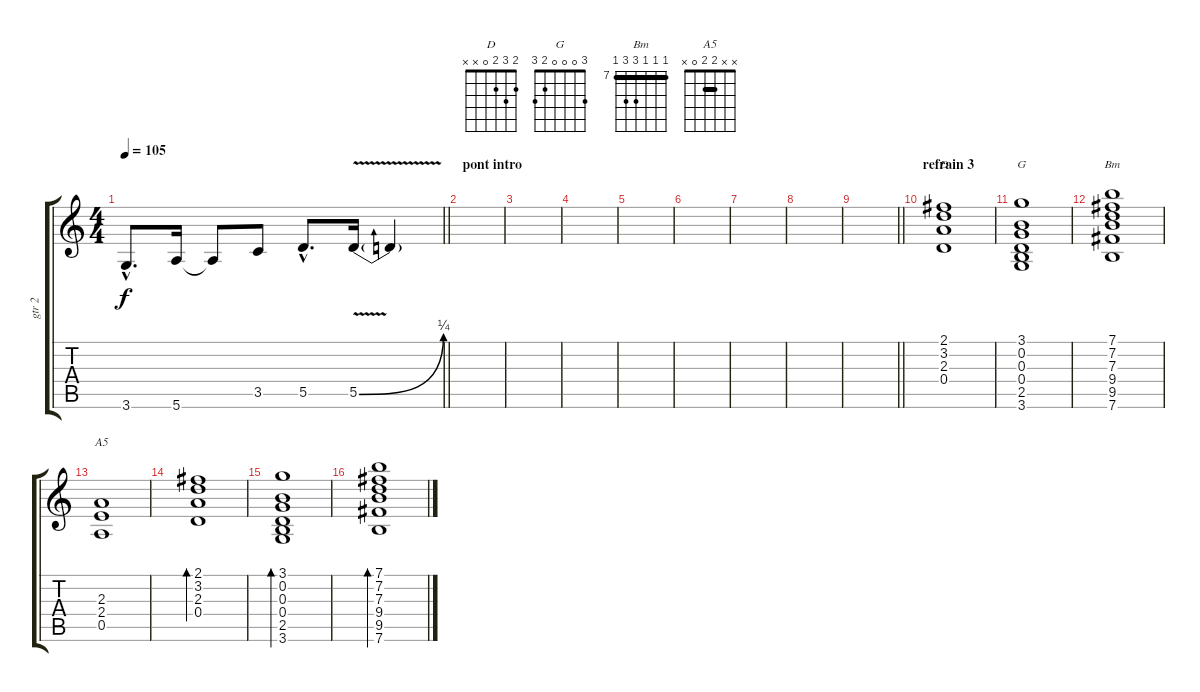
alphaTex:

\track ("gtr 2" "gtr 2") {instrument electricguitarclean}
\staff {score tabs}
\tuning (E4 B3 G3 D3 A2 E2) {hide}
\chord ("D" 2 3 2 0 x x)
\chord ("G" 3 0 0 0 2 3)
\chord ("Bm" 7 7 7 9 9 7) {firstfret 7 barre 7}
\chord ("A5" x x 2 2 0 x) {barre 2}
\ts (4 4)
\tempo 105
\clef g2
\barLineRight lightlight
\ks c
3.6{hac}.8{d dy f} 5.6.16 5.6{t}.8 3.5.8 5.5{hac}.8{d} 5.5{be (bend 0 0 60 1) v}.16 5.5{t}.4 |
\section ("" "pont intro")
|
|
|
|
|
|
|
\barLineRight lightlight
|
\section ("" "refrain 3")
(2.1 3.2 2.3 0.4).1{ch "D"} |
(3.1 0.2 0.3 0.4 2.5 3.6).1{ch "G"} |
(7.1 7.2 7.3 9.4 9.5 7.6).1{ch "Bm"} |
(2.3 2.4 0.5).1{ch "A5"} |
(2.1 3.2 2.3 0.4).1{bd 120} |
(3.1 0.2 0.3 0.4 2.5 3.6).1{bd 120} |
(7.1 7.2 7.3 9.4 9.5 7.6).1{bd 120}
